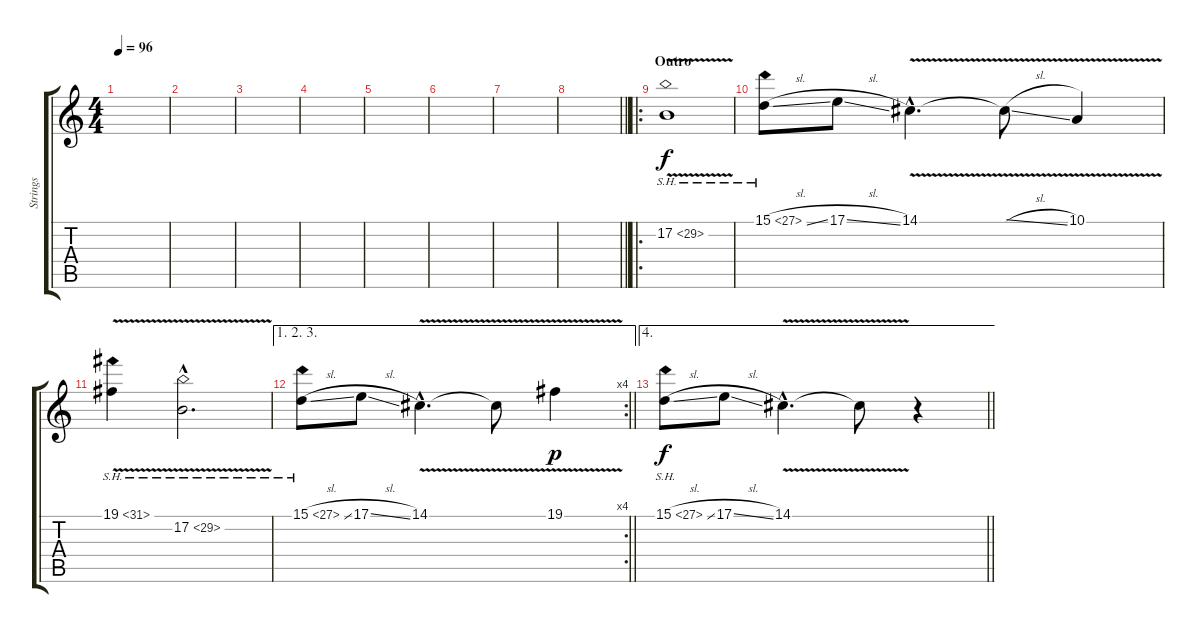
\track ("Strings" "Strings") {instrument stringensemble1}
\staff {score tabs}
\tuning (B3 Gb3 D3 A2 E2 B1) {hide}
\ts (4 4)
\tempo 96
\clef g2
\ks c
|
|
|
|
|
|
|
\barLineRight lightlight
|
\ro
\section ("" "Outro")
17.2{sh 12 v}.1{dy f} |
15.1{sh 12 sl}.8 17.1{sl}.8 14.1{v hac}.4{d} 14.1{sl t}.8 10.1{v}.4 |
19.1{sh 12 v}.4 17.2{sh 12 v hac}.2{d} |
\ae (1 2 3)
\rc 4
\barLineRight lightlight
15.1{sh 12 sl}.8 17.1{sl}.8 14.1{v hac}.4{d} 14.1{t}.8 19.1{v}.4{dy p} |
\ae 4
\barLineRight lightlight
15.1{sh 12 sl}.8{dy f} 17.1{sl}.8 14.1{v hac}.4{d} 14.1{t}.8 r.4
